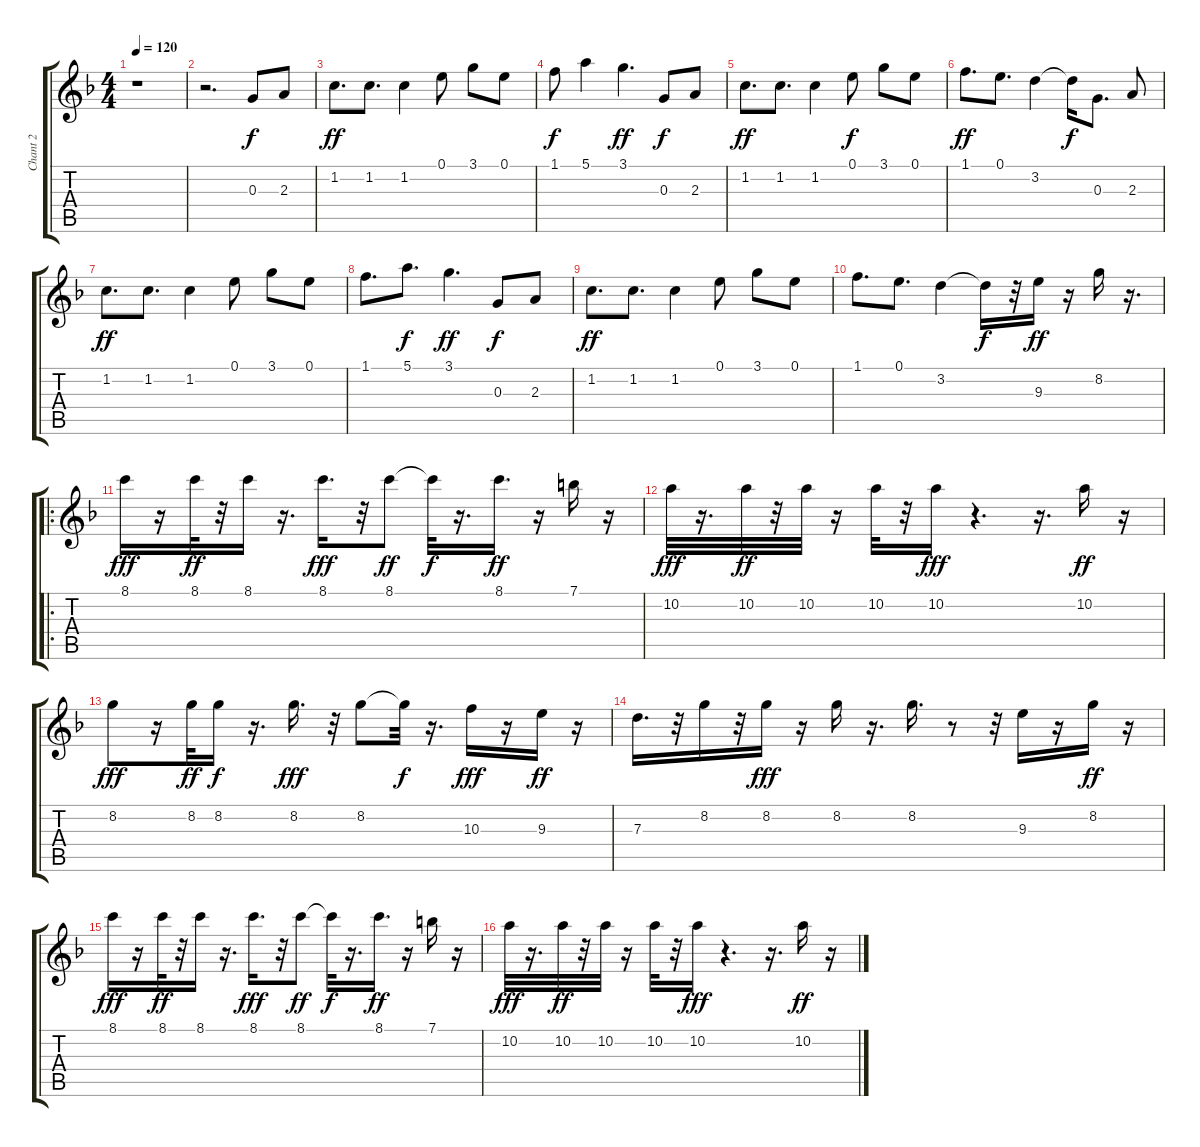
\track ("Chant 2" "Chant 2") {instrument electricguitarjazz}
\staff {score tabs}
\tuning (E4 B3 G3 D3 A2 E2) {hide}
\ts (4 4)
\tempo 120
\clef g2
\ks f
r.1{dy f instrument electricguitarjazz} |
r.2{d} 0.3.8 2.3.8 |
1.2.8{d dy ff} 1.2.8{d} 1.2.4 0.1.8 3.1.8 0.1.8 |
1.1.8{dy f} 5.1.4 3.1.4{d dy ff} 0.3.8{dy f} 2.3.8 |
1.2.8{d dy ff} 1.2.8{d} 1.2.4 0.1.8{dy f} 3.1.8 0.1.8 |
1.1.8{d dy ff} 0.1.8{d} 3.2.4 3.2{t}.16{dy f} 0.3.8{d} 2.3.8 |
1.2.8{d dy ff} 1.2.8{d} 1.2.4 0.1.8 3.1.8 0.1.8 |
1.1.8{d} 5.1.8{d dy f} 3.1.4{d dy ff} 0.3.8{dy f} 2.3.8 |
1.2.8{d dy ff} 1.2.8{d} 1.2.4 0.1.8 3.1.8 0.1.8 |
1.1.8{d} 0.1.8{d} 3.2.4 3.2{t}.16{dy f} r.32 9.3.16{dy ff} r.16 8.2.16 r.16{d} |
\ro
8.1.16{dy fff} r.16 8.1.32{dy ff} r.32 8.1.16 r.16{d} 8.1.16{d dy fff} r.32 8.1.8{dy ff} 8.1{t}.32{dy f} r.16{d} 8.1.16{d dy ff} r.16 7.1.16 r.16 |
10.2.32{dy fff} r.16{d} 10.2.32{dy ff} r.32 10.2.32 r.16 10.2.32 r.32 10.2.16{dy fff} r.4{d} r.16{d} 10.2.16{dy ff} r.16 |
8.2.8{dy fff} r.16 8.2.32{dy ff} 8.2.16{dy f} r.16{d} 8.2.16{d dy fff} r.32 8.2.8 8.2{t}.32{dy f} r.16{d} 10.3.16{dy fff} r.16 9.3.16{dy ff} r.16 |
7.3.16{d} r.32 8.2.16 r.32 8.2.16{dy fff} r.16 8.2.16 r.16{d} 8.2.16{d} r.8 r.32 9.3.16 r.16 8.2.16{dy ff} r.16 |
8.1.16{dy fff} r.16 8.1.32{dy ff} r.32 8.1.16 r.16{d} 8.1.16{d dy fff} r.32 8.1.8{dy ff} 8.1{t}.32{dy f} r.16{d} 8.1.16{d dy ff} r.16 7.1.16 r.16 |
10.2.32{dy fff} r.16{d} 10.2.32{dy ff} r.32 10.2.32 r.16 10.2.32 r.32 10.2.16{dy fff} r.4{d} r.16{d} 10.2.16{dy ff} r.16
